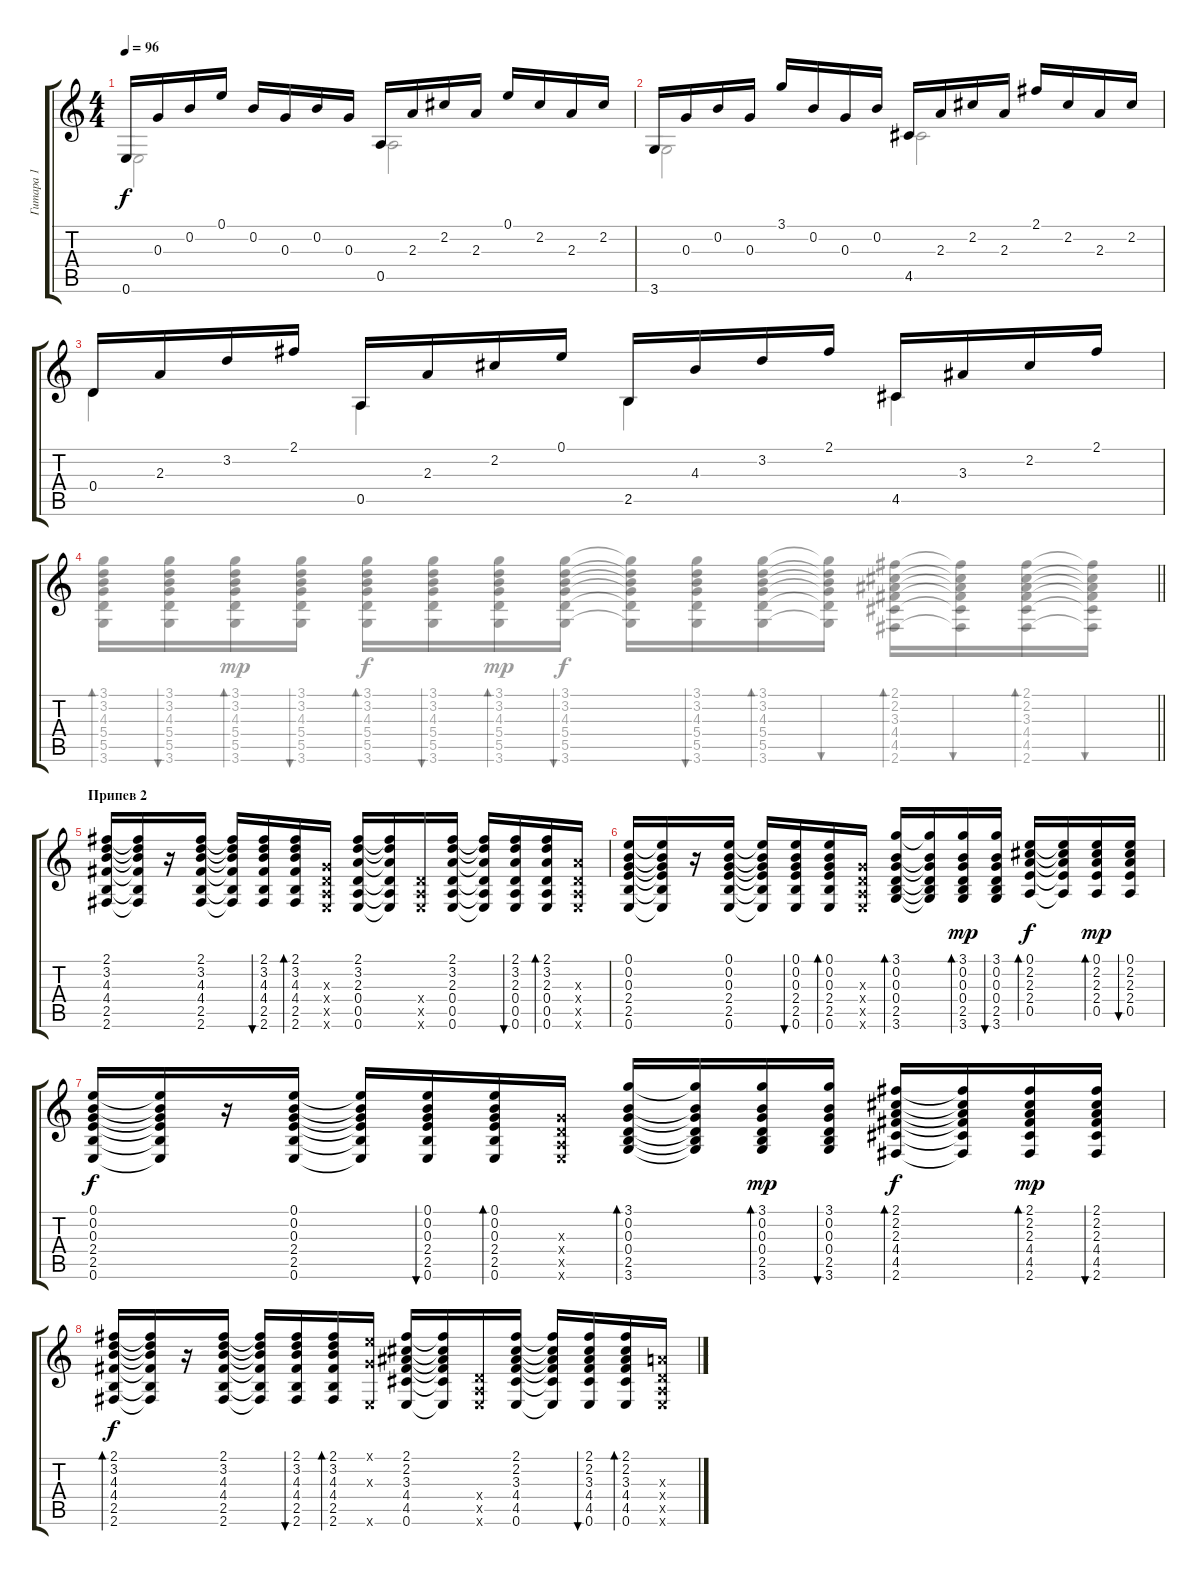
\track ("Гитара 1" "Гитара 1") {instrument acousticguitarnylon}
\staff {score tabs}
\tuning (E4 B3 G3 D3 A2 E2) {hide}
\voice
\ts (4 4)
\tempo 96
\clef g2
\ks c
0.6.16{dy f} 0.3.16 0.2.16 0.1.16 0.2.16 0.3.16 0.2.16 0.3.16 0.5.16 2.3.16 2.2.16 2.3.16 0.1.16 2.2.16 2.3.16 2.2.16 |
3.6.16 0.3.16 0.2.16 0.3.16 3.1.16 0.2.16 0.3.16 0.2.16 4.5.16 2.3.16 2.2.16 2.3.16 2.1.16 2.2.16 2.3.16 2.2.16 |
0.4.16 2.3.16 3.2.16 2.1.16 0.5.16 2.3.16 2.2.16 0.1.16 2.5.16 4.3.16 3.2.16 2.1.16 4.5.16 3.3.16 2.2.16 2.1.16 |
\barLineRight lightlight
|
\section ("" "Припев 2")
(2.1 3.2 4.3 4.4 2.5 2.6).16 (2.1{t} 3.2{t} 4.3{t} 4.4{t} 2.5{t} 2.6{t}).16 r.16 (2.1 3.2 4.3 4.4 2.5 2.6).16 (2.1{t} 3.2{t} 4.3{t} 4.4{t} 2.5{t} 2.6{t}).16 (2.1 3.2 4.3 4.4 2.5 2.6).16{bu 30} (2.1 3.2 4.3 4.4 2.5 2.6).16{bd 30} (0.3{x} 0.4{x} 0.5{x} 0.6{x}).16 (2.1 3.2 2.3 0.4 0.5 0.6).16 (2.1{t} 3.2{t} 2.3{t} 0.4{t} 0.5{t} 0.6{t}).16 (0.4{x} 0.5{x} 0.6{x}).16 (2.1 3.2 2.3 0.4 0.5 0.6).16 (2.1{t} 3.2{t} 2.3{t} 0.4{t} 0.5{t} 0.6{t}).16 (2.1 3.2 2.3 0.4 0.5 0.6).16{bu 30} (2.1 3.2 2.3 0.4 0.5 0.6).16{bd 30} (2.3{x} 0.4{x} 0.5{x} 0.6{x}).16 |
(0.1 0.2 0.3 2.4 2.5 0.6).16 (0.1{t} 0.2{t} 0.3{t} 2.4{t} 2.5{t} 0.6{t}).16 r.16 (0.1 0.2 0.3 2.4 2.5 0.6).16 (0.1{t} 0.2{t} 0.3{t} 2.4{t} 2.5{t} 0.6{t}).16 (0.1 0.2 0.3 2.4 2.5 0.6).16{bu 30} (0.1 0.2 0.3 2.4 2.5 0.6).16{bd 30} (0.3{x} 0.4{x} 0.5{x} 0.6{x}).16 (3.1 0.2 0.3 0.4 2.5 3.6).16{bd 30} (3.1{t} 0.2{t} 0.3{t} 0.4{t} 2.5{t} 3.6{t}).16 (3.1 0.2 0.3 0.4 2.5 3.6).16{bd 30 dy mp} (3.1 0.2 0.3 0.4 2.5 3.6).16{bu 30} (0.1 2.2 2.3 2.4 0.5).16{bd 30 dy f} (0.1{t} 2.2{t} 2.3{t} 2.4{t} 0.5{t}).16 (0.1 2.2 2.3 2.4 0.5).16{bd 30 dy mp} (0.1 2.2 2.3 2.4 0.5).16{bu 30} |
(0.1 0.2 0.3 2.4 2.5 0.6).16{dy f} (0.1{t} 0.2{t} 0.3{t} 2.4{t} 2.5{t} 0.6{t}).16 r.16 (0.1 0.2 0.3 2.4 2.5 0.6).16 (0.1{t} 0.2{t} 0.3{t} 2.4{t} 2.5{t} 0.6{t}).16 (0.1 0.2 0.3 2.4 2.5 0.6).16{bu 30} (0.1 0.2 0.3 2.4 2.5 0.6).16{bd 30} (0.3{x} 0.4{x} 0.5{x} 0.6{x}).16 (3.1 0.2 0.3 0.4 2.5 3.6).16{bd 30} (3.1{t} 0.2{t} 0.3{t} 0.4{t} 2.5{t} 3.6{t}).16 (3.1 0.2 0.3 0.4 2.5 3.6).16{bd 30 dy mp} (3.1 0.2 0.3 0.4 2.5 3.6).16{bu 30} (2.1 2.2 2.3 4.4 4.5 2.6).16{bd 30 dy f} (2.1{t} 2.2{t} 2.3{t} 4.4{t} 4.5{t} 2.6{t}).16 (2.1 2.2 2.3 4.4 4.5 2.6).16{bd 30 dy mp} (2.1 2.2 2.3 4.4 4.5 2.6).16{bu 30} |
(2.1 3.2 4.3 4.4 2.5 2.6).16{bd 60 dy f} (2.1{t} 3.2{t} 4.3{t} 4.4{t} 2.5{t} 2.6{t}).16 r.16 (2.1 3.2 4.3 4.4 2.5 2.6).16 (2.1{t} 3.2{t} 4.3{t} 4.4{t} 2.5{t} 2.6{t}).16 (2.1 3.2 4.3 4.4 2.5 2.6).16{bu 30} (2.1 3.2 4.3 4.4 2.5 2.6).16{bd 30} (0.1{x} 0.3{x} 0.6{x}).16 (2.1 2.2 3.3 4.4 4.5 0.6).16 (2.1{t} 2.2{t} 3.3{t} 4.4{t} 4.5{t} 0.6{t}).16 (0.4{x} 0.5{x} 0.6{x}).16 (2.1 2.2 3.3 4.4 4.5 0.6).16 (2.1{t} 2.2{t} 3.3{t} 4.4{t} 4.5{t} 0.6{t}).16 (2.1 2.2 3.3 4.4 4.5 0.6).16{bu 30} (2.1 2.2 3.3 4.4 4.5 0.6).16{bd 30} (2.3{x} 0.4{x} 0.5{x} 0.6{x}).16
\voice
\clef g2
\ottava regular
\simile none
\ks c
0.6.2{dy f} 0.5.2 |
3.6.2 4.5.2 |
0.4.4 0.5.4 2.5.4 4.5.4 |
\barLineRight lightlight
(3.1 3.2 4.3 5.4 5.5 3.6).16{bd 30} (3.1 3.2 4.3 5.4 5.5 3.6).16{bu 30} (3.1 3.2 4.3 5.4 5.5 3.6).16{bd 30 dy mp} (3.1 3.2 4.3 5.4 5.5 3.6).16{bu 30} (3.1 3.2 4.3 5.4 5.5 3.6).16{bd 30 dy f} (3.1 3.2 4.3 5.4 5.5 3.6).16{bu 30} (3.1 3.2 4.3 5.4 5.5 3.6).16{bd 30 dy mp} (3.1 3.2 4.3 5.4 5.5 3.6).16{bu 30 dy f} (3.1{t} 3.2{t} 4.3{t} 5.4{t} 5.5{t} 3.6{t}).16 (3.1 3.2 4.3 5.4 5.5 3.6).16{bu 30} (3.1 3.2 4.3 5.4 5.5 3.6).16{bd 30} (3.1{t} 3.2{t} 4.3{t} 5.4{t} 5.5{t} 3.6{t}).16{bu 30} (2.1 2.2 3.3 4.4 4.5 2.6).16{bd 30} (2.1{t} 2.2{t} 3.3{t} 4.4{t} 4.5{t} 2.6{t}).16{bu 30} (2.1 2.2 3.3 4.4 4.5 2.6).16{bd 30} (2.1{t} 2.2{t} 3.3{t} 4.4{t} 4.5{t} 2.6{t}).16{bu 30} |
|
|
|
